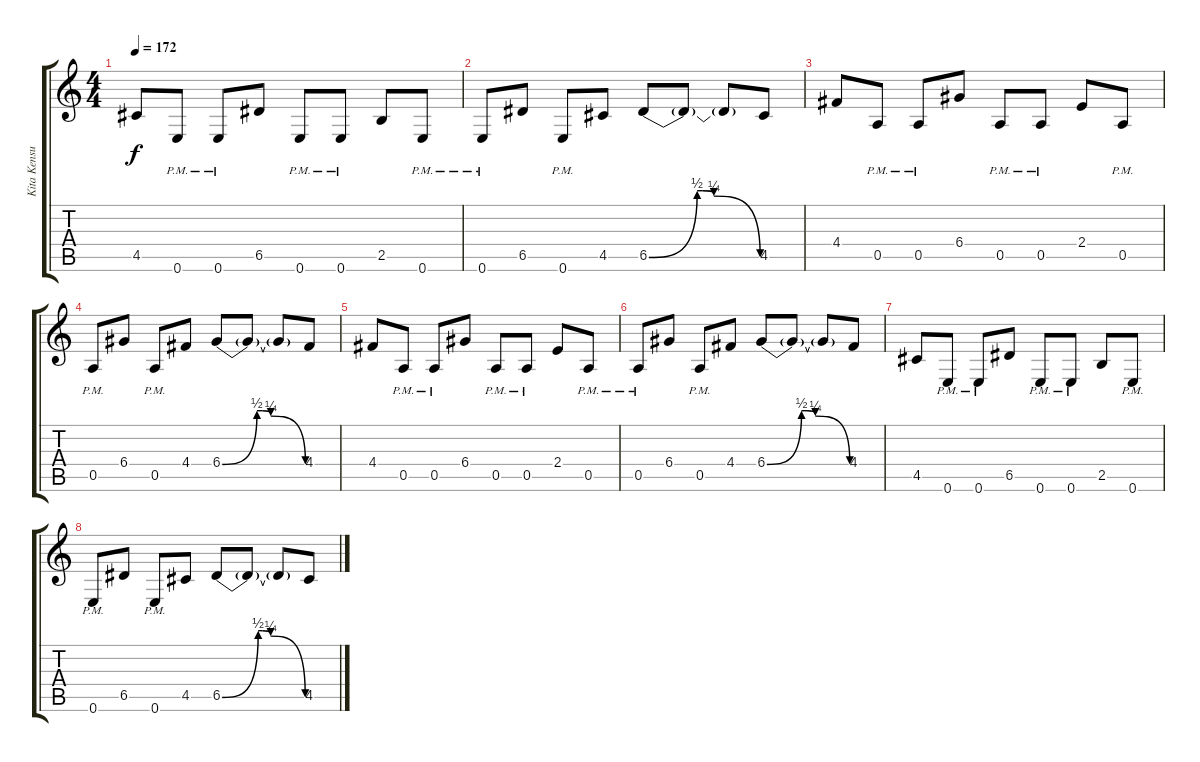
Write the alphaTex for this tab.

\track ("Kita Kensuke" "Kita Kensu") {instrument distortionguitar}
\staff {score tabs}
\tuning (E4 B3 G3 D3 A2 E2) {hide}
\ts (4 4)
\tempo 172
\clef g2
\ks c
4.5.8{dy f} 0.6{pm}.8 0.6{pm}.8 6.5.8 0.6{pm}.8 0.6{pm}.8 2.5.8 0.6{pm}.8 |
0.6{pm}.8 6.5.8 0.6{pm}.8 4.5.8 6.5{be (custom 0 0 26 2 29 2 35 1 60 0)}.8 6.5{t}.8 6.5{t}.8 4.5.8 |
4.4.8 0.5{pm}.8 0.5{pm}.8 6.4.8 0.5{pm}.8 0.5{pm}.8 2.4.8 0.5{pm}.8 |
0.5{pm}.8 6.4.8 0.5{pm}.8 4.4.8 6.4{be (custom 0 0 25 2 29 2 35 1 60 0)}.8 6.4{t}.8 6.4{t}.8 4.4.8 |
4.4.8 0.5{pm}.8 0.5{pm}.8 6.4.8 0.5{pm}.8 0.5{pm}.8 2.4.8 0.5{pm}.8 |
0.5{pm}.8 6.4.8 0.5{pm}.8 4.4.8 6.4{be (custom 0 0 25 2 29 2 35 1 60 0)}.8 6.4{t}.8 6.4{t}.8 4.4.8 |
4.5.8 0.6{pm}.8 0.6{pm}.8 6.5.8 0.6{pm}.8 0.6{pm}.8 2.5.8 0.6{pm}.8 |
0.6{pm}.8 6.5.8 0.6{pm}.8 4.5.8 6.5{be (custom 0 0 26 2 29 2 35 1 60 0)}.8 6.5{t}.8 6.5{t}.8 4.5.8
